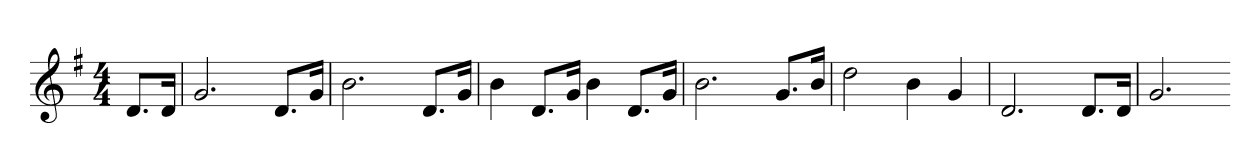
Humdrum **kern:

**kern
*part1
*staff1
*k[f#]
*G:
*M4/4
=
8.dL
16dJk
=1
2.g
8.dL
16gJk
=2
2.b
8.dL
16gJk
=3
4b
8.dL
16gJk
4b
8.dL
16gJk
=4
2.b
8.gL
16bJk
=5
2dd
4b
4g
=6
2.d
8.dL
16dJk
=7
2.g
=-
*-
